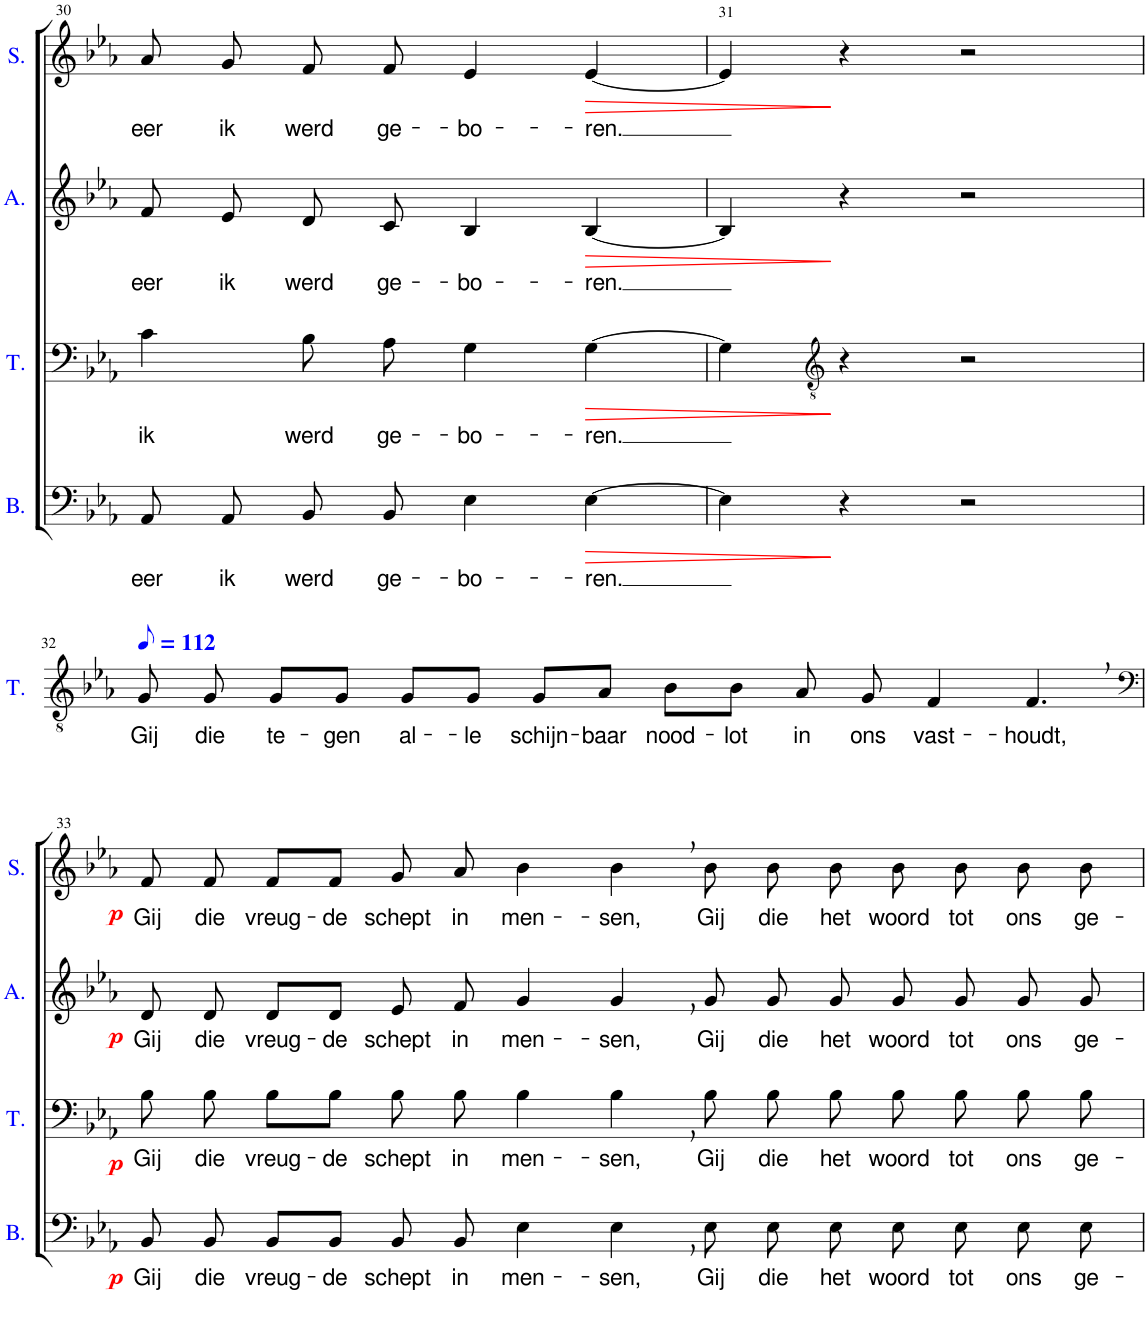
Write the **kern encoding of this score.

**kern	**text	**dynam	**kern	**text	**dynam	**kern	**text	**dynam	**kern	**text	**dynam
*part4	*part4	*part4	*part3	*part3	*part3	*part2	*part2	*part2	*part1	*part1	*part1
*staff4	*staff4	*staff4	*staff3	*staff3	*staff3	*staff2	*staff2	*staff2	*staff1	*staff1	*staff1
*I"Bass	*	*	*I"Tenor	*	*	*I"Alto	*	*	*I"Soprano	*	*
*I'B.	*	*	*I'T.	*	*	*I'A.	*	*	*I'S.	*	*
!!LO:PB:g=z
*clefF4	*	*	*clefF4	*	*	*clefG2	*	*	*clefG2	*	*
*k[b-e-a-]	*	*	*k[b-e-a-]	*	*	*k[b-e-a-]	*	*	*k[b-e-a-]	*	*
*M4/4	*	*	*M4/4	*	*	*M4/4	*	*	*M4/4	*	*
=30	=30	=30	=30	=30	=30	=30	=30	=30	=30	=30	=30
!	!LO:LY:b	!	!	!LO:LY:b	!	!	!LO:LY:b	!	!	!LO:LY:b	!
8AA-/	eer	.	4c\	ik	.	8f/	eer	.	8a-/	eer	.
!	!LO:LY:b	!	!	!	!	!	!LO:LY:b	!	!	!LO:LY:b	!
8AA-/	ik	.	.	.	.	8e-/	ik	.	8g/	ik	.
!	!LO:LY:b	!	!	!LO:LY:b	!	!	!LO:LY:b	!	!	!LO:LY:b	!
8BB-/	werd	.	8B-\	werd	.	8d/	werd	.	8f/	werd	.
!	!LO:LY:b	!	!	!LO:LY:b	!	!	!LO:LY:b	!	!	!LO:LY:b	!
8BB-/	ge-	.	8A-\	ge-	.	8c/	ge-	.	8f/	ge-	.
!	!LO:LY:b	!	!	!LO:LY:b	!	!	!LO:LY:b	!	!	!LO:LY:b	!
4E-\	-bo-	.	4G\	-bo-	.	4B-/	-bo-	.	4e-/	-bo-	.
!	!LO:LY:b	!LO:HP:b	!	!LO:LY:b	!LO:HP:b	!	!LO:LY:b	!LO:HP:b	!	!LO:LY:b	!LO:HP:b
[4E-\	-ren.	>	[4G\	-ren.	>	[4B-/	-ren.	>	[4e-/	-ren.	>
=31	=31	=31	=31	=31	=31	=31	=31	=31	=31	=31	=31
4E-\]	.	.	4G\]	.	.	4B-/]	.	.	4e-/]	.	.
*	*	*	*clefGv2	*	*	*	*	*	*	*	*
4r	.	]	4r	.	]	4r	.	]	4r	.	]
2r	.	.	2r	.	.	2r	.	.	2r	.	.
!!LO:LB:g=z
=32	=32	=32	=32	=32	=32	=32	=32	=32	=32	=32	=32
*	*	*	*	*	*	*	*	*	*MM56	*	*
!	!	!	!	!LO:LY:b	!	!	!	!	!	!	!
1r	.	.	8G/	Gij	.	1r	.	.	1r	.	.
!	!	!	!	!LO:LY:b	!	!	!	!	!	!	!
.	.	.	8G/	die	.	.	.	.	.	.	.
!	!	!	!	!LO:LY:b	!	!	!	!	!	!	!
.	.	.	8G/L	te-	.	.	.	.	.	.	.
!	!	!	!	!LO:LY:b	!	!	!	!	!	!	!
.	.	.	8G/J	-gen	.	.	.	.	.	.	.
!	!	!	!	!LO:LY:b	!	!	!	!	!	!	!
.	.	.	8G/L	al-	.	.	.	.	.	.	.
!	!	!	!	!LO:LY:b	!	!	!	!	!	!	!
.	.	.	8G/J	-le	.	.	.	.	.	.	.
!	!	!	!	!LO:LY:b	!	!	!	!	!	!	!
.	.	.	8G/L	schijn-	.	.	.	.	.	.	.
!	!	!	!	!LO:LY:b	!	!	!	!	!	!	!
.	.	.	8A-/J	-baar	.	.	.	.	.	.	.
!	!	!	!	!LO:LY:b	!	!	!	!	!	!	!
1ryy	.	.	8B-\L	nood-	.	1ryy	.	.	1ryy	.	.
!	!	!	!	!LO:LY:b	!	!	!	!	!	!	!
.	.	.	8B-\J	-lot	.	.	.	.	.	.	.
!	!	!	!	!LO:LY:b	!	!	!	!	!	!	!
.	.	.	8A-/	in	.	.	.	.	.	.	.
!	!	!	!	!LO:LY:b	!	!	!	!	!	!	!
.	.	.	8G/	ons	.	.	.	.	.	.	.
!	!	!	!	!LO:LY:b	!	!	!	!	!	!	!
.	.	.	4F/	vast-	.	.	.	.	.	.	.
!	!	!	!	!LO:LY:b	!	!	!	!	!	!	!
.	.	.	4.F,/	-houdt,	.	.	.	.	.	.	.
8r	.	.	.	.	.	8r	.	.	8r	.	.
!!LO:LB:g=z
=33	=33	=33	=33	=33	=33	=33	=33	=33	=33	=33	=33
*	*	*	*clefF4	*	*	*	*	*	*	*	*
!	!LO:LY:b	!LO:DY:b	!	!LO:LY:b	!LO:DY:b	!	!LO:LY:b	!LO:DY:b	!	!LO:LY:b	!LO:DY:b
8BB-/	Gij	p	8B-\	Gij	p	8d/	Gij	p	8f/	Gij	p
!	!	!	!	!LO:LY:b	!	!	!	!	!	!	!
1r	.	.	8B-\	die	.	1r	.	.	1r	.	.
!	!	!	!	!LO:LY:b	!	!	!	!	!	!	!
.	.	.	8B-\L	vreug-	.	.	.	.	.	.	.
!	!	!	!	!LO:LY:b	!	!	!	!	!	!	!
.	.	.	8B-\J	-de	.	.	.	.	.	.	.
!	!	!	!	!LO:LY:b	!	!	!	!	!	!	!
.	.	.	8B-\	schept	.	.	.	.	.	.	.
!	!	!	!	!LO:LY:b	!	!	!	!	!	!	!
.	.	.	8B-\	in	.	.	.	.	.	.	.
!	!	!	!	!LO:LY:b	!	!	!	!	!	!	!
.	.	.	4B-\	men-	.	.	.	.	.	.	.
!	!	!	!	!LO:LY:b	!	!	!	!	!	!	!
.	.	.	4B-,<\	-sen,	.	.	.	.	.	.	.
!	!LO:LY:b	!	!	!	!	!	!LO:LY:b	!	!	!LO:LY:b	!
8BB-/	die	.	.	.	.	8d/	die	.	8f/	die	.
!	!LO:LY:b	!	!	!LO:LY:b	!	!	!LO:LY:b	!	!	!LO:LY:b	!
8BB-/L	vreug-	.	8B-\	Gij	.	8d/L	vreug-	.	8f/L	vreug-	.
!	!LO:LY:b	!	!	!LO:LY:b	!	!	!LO:LY:b	!	!	!LO:LY:b	!
8BB-/J	-de	.	8B-\	die	.	8d/J	-de	.	8f/J	-de	.
!	!LO:LY:b	!	!	!LO:LY:b	!	!	!LO:LY:b	!	!	!LO:LY:b	!
8BB-/	schept	.	8B-\	het	.	8e-/	schept	.	8g/	schept	.
!	!LO:LY:b	!	!	!LO:LY:b	!	!	!LO:LY:b	!	!	!LO:LY:b	!
8BB-/	in	.	8B-\	woord	.	8f/	in	.	8a-/	in	.
!	!LO:LY:b	!	!	!LO:LY:b	!	!	!LO:LY:b	!	!	!LO:LY:b	!
4E-\	men-	.	8B-\	tot	.	4g/	men-	.	4b-\	men-	.
!	!	!	!	!LO:LY:b	!	!	!	!	!	!	!
.	.	.	8B-\	ons	.	.	.	.	.	.	.
!	!LO:LY:b	!	!	!LO:LY:b	!	!	!LO:LY:b	!	!	!LO:LY:b	!
4E-,<\	-sen,	.	8B-\	ge-	.	4g,</	-sen,	.	4b-,\	-sen,	.
.	.	.	1ryy	.	.	.	.	.	.	.	.
!	!LO:LY:b	!	!	!	!	!	!LO:LY:b	!	!	!LO:LY:b	!
8E-\	Gij	.	.	.	.	8g/	Gij	.	8b-\	Gij	.
!	!LO:LY:b	!	!	!	!	!	!LO:LY:b	!	!	!LO:LY:b	!
8E-\	die	.	.	.	.	8g/	die	.	8b-\	die	.
!	!LO:LY:b	!	!	!	!	!	!LO:LY:b	!	!	!LO:LY:b	!
8E-\	het	.	.	.	.	8g/	het	.	8b-\	het	.
!	!LO:LY:b	!	!	!	!	!	!LO:LY:b	!	!	!LO:LY:b	!
8E-\	woord	.	.	.	.	8g/	woord	.	8b-\	woord	.
!	!LO:LY:b	!	!	!	!	!	!LO:LY:b	!	!	!LO:LY:b	!
8E-\	tot	.	.	.	.	8g/	tot	.	8b-\	tot	.
!	!LO:LY:b	!	!	!	!	!	!LO:LY:b	!	!	!LO:LY:b	!
8E-\	ons	.	.	.	.	8g/	ons	.	8b-\	ons	.
!	!LO:LY:b	!	!	!	!	!	!LO:LY:b	!	!	!LO:LY:b	!
8E-\	ge-	.	.	.	.	8g/	ge-	.	8b-\	ge-	.
=	=	=	=	=	=	=	=	=	=	=	=
*-	*-	*-	*-	*-	*-	*-	*-	*-	*-	*-	*-
